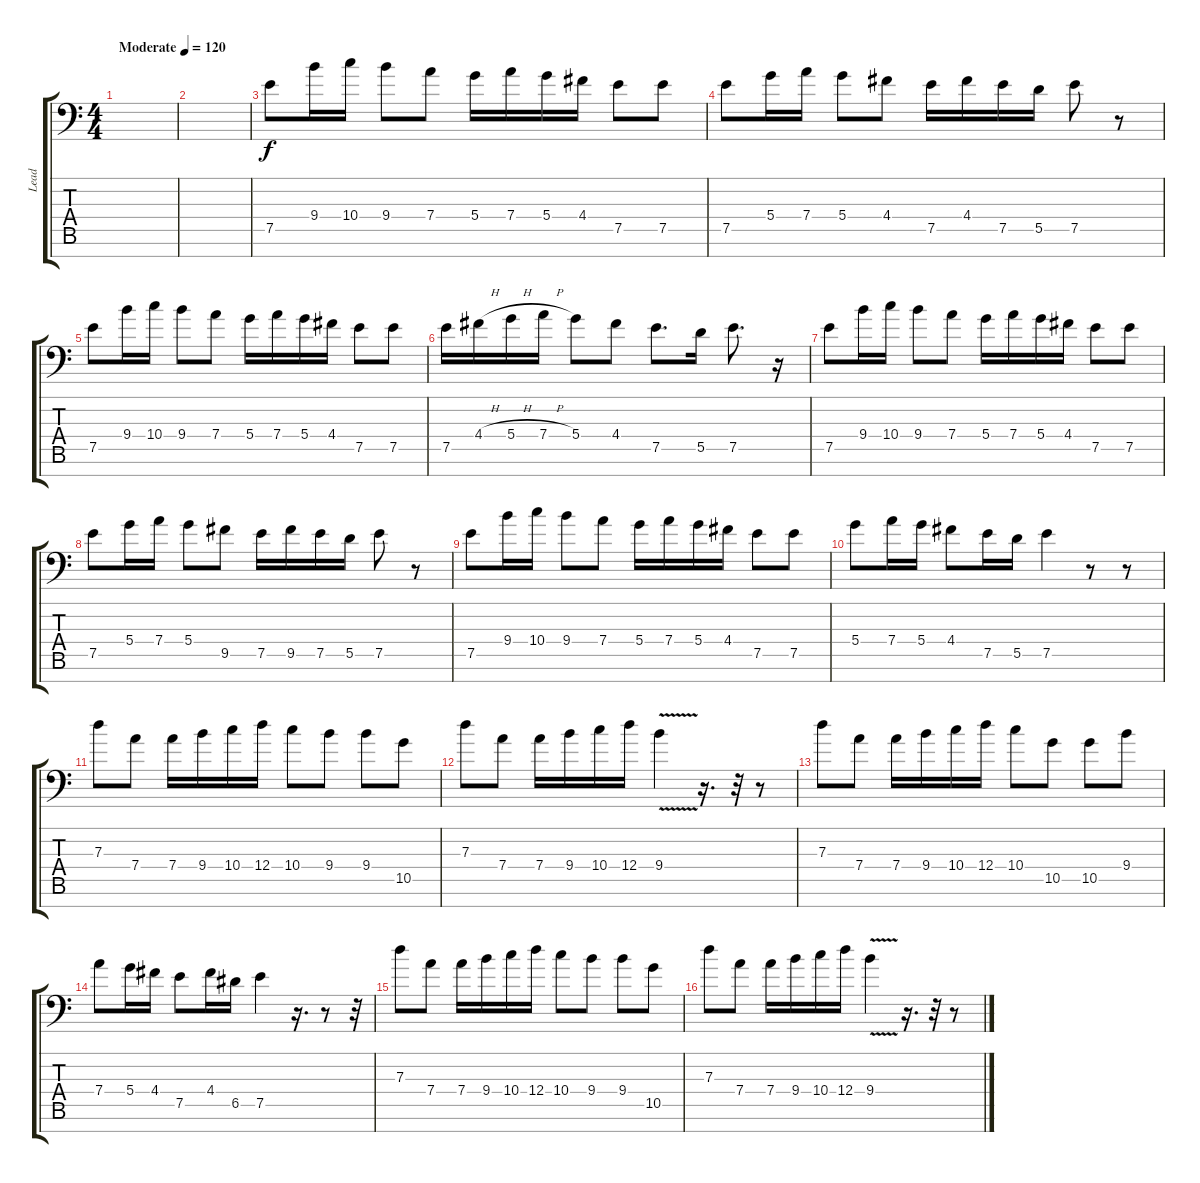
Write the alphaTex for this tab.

\track ("Lead" "Lead") {instrument distortionguitar}
\staff {score tabs}
\tuning (E4 B3 G3 D3 A2 E2 A1) {hide}
\ts (4 4)
\tempo (120 "Moderate")
\clef f4
\ks c
|
|
7.5.8 9.4.16 10.4.16 9.4.8 7.4.8 5.4.16 7.4.16 5.4.16 4.4.16 7.5.8 7.5.8 |
7.5.8 5.4.16 7.4.16 5.4.8 4.4.8 7.5.16 4.4.16 7.5.16 5.5.16 7.5.8 r.8 |
7.5.8 9.4.16 10.4.16 9.4.8 7.4.8 5.4.16 7.4.16 5.4.16 4.4.16 7.5.8 7.5.8 |
7.5.16 4.4{h}.16 5.4{h}.16 7.4{h}.16 5.4.8 4.4.8 7.5.8{d} 5.5.16 7.5.8{d} r.16 |
7.5.8 9.4.16 10.4.16 9.4.8 7.4.8 5.4.16 7.4.16 5.4.16 4.4.16 7.5.8 7.5.8 |
7.5.8 5.4.16 7.4.16 5.4.8 9.5.8 7.5.16 9.5.16 7.5.16 5.5.16 7.5.8 r.8 |
7.5.8 9.4.16 10.4.16 9.4.8 7.4.8 5.4.16 7.4.16 5.4.16 4.4.16 7.5.8 7.5.8 |
5.4.8 7.4.16 5.4.16 4.4.8 7.5.16 5.5.16 7.5.4 r.8 r.8 |
7.3.8 7.4.8 7.4.16 9.4.16 10.4.16 12.4.16 10.4.8 9.4.8 9.4.8 10.5.8 |
7.3.8 7.4.8 7.4.16 9.4.16 10.4.16 12.4.16 9.4{v}.4 r.16{d} r.32 r.8 |
7.3.8 7.4.8 7.4.16 9.4.16 10.4.16 12.4.16 10.4.8 10.5.8 10.5.8 9.4.8 |
7.4.8 5.4.16 4.4.16 7.5.8 4.4.16 6.5.16 7.5.4 r.16{d} r.8 r.32 |
7.3.8 7.4.8 7.4.16 9.4.16 10.4.16 12.4.16 10.4.8 9.4.8 9.4.8 10.5.8 |
7.3.8 7.4.8 7.4.16 9.4.16 10.4.16 12.4.16 9.4{v}.4 r.16{d} r.32 r.8
